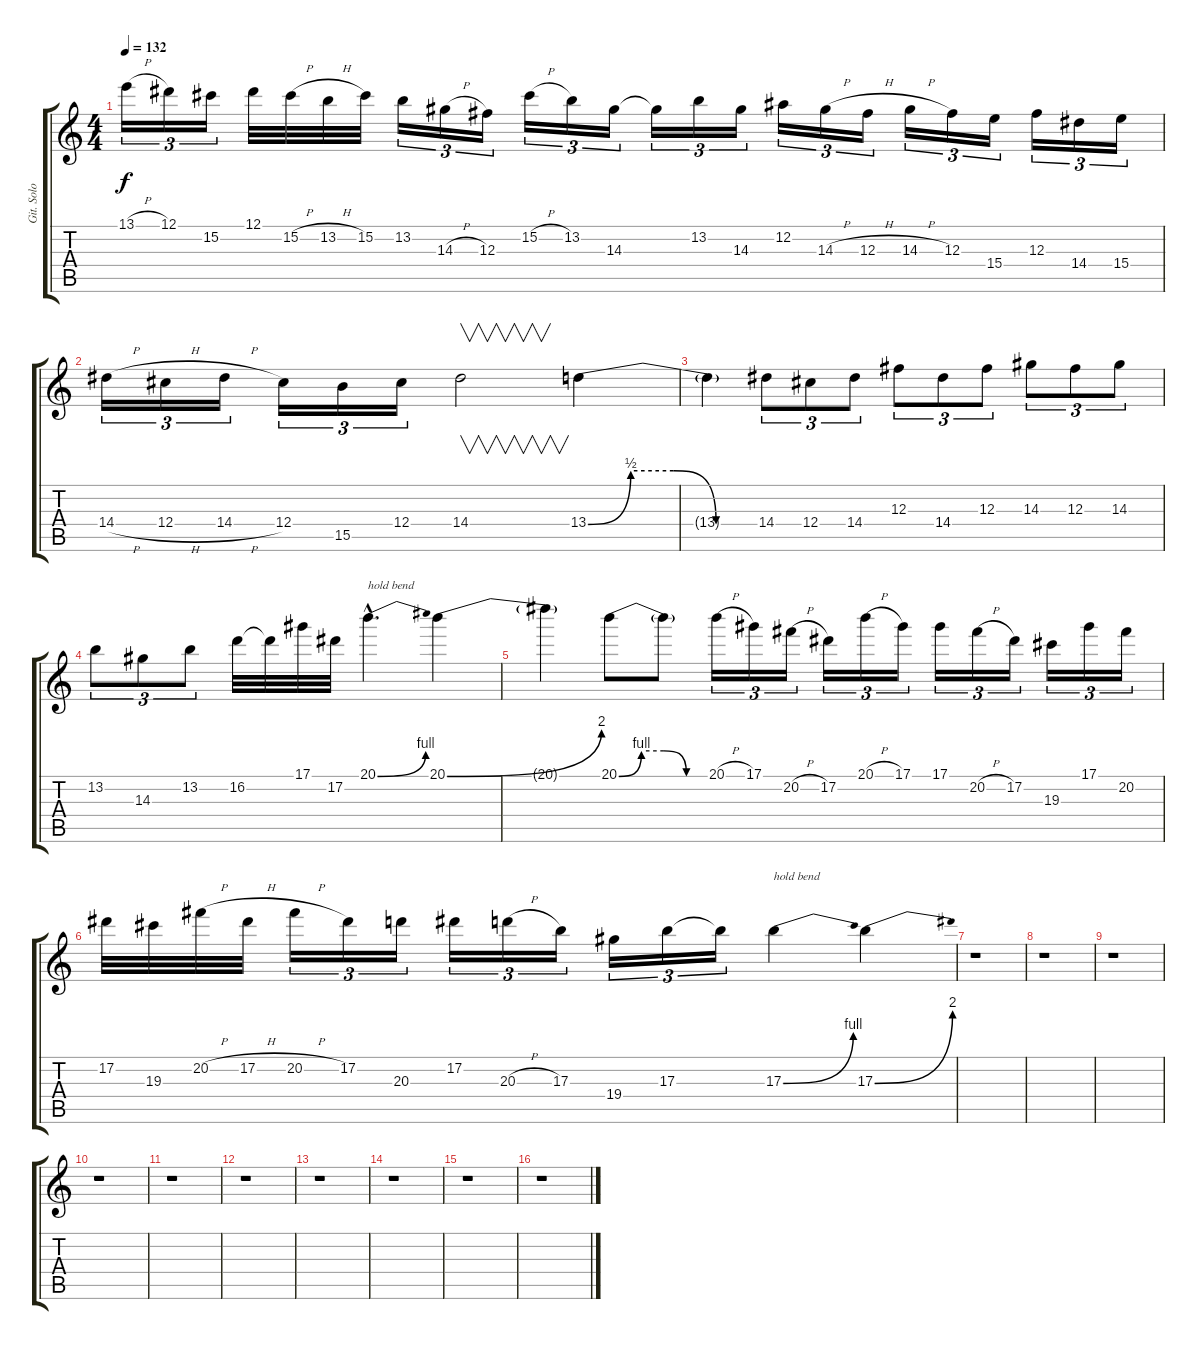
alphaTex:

\track ("Git. Solo" "Git. Solo") {instrument distortionguitar}
\staff {score tabs}
\tuning (Eb4 Bb3 Gb3 Db3 Ab2 Eb2) {hide}
\ts (4 4)
\tempo 132
\clef g2
\ks c
13.1{h}.16{tu (3 2) dy f} 12.1.16{tu (3 2)} 15.2.16{tu (3 2)} 12.1.32 15.2{h}.32 13.2{h}.32 15.2.32 13.2.16{tu (3 2)} 14.3{h}.16{tu (3 2)} 12.3.16{tu (3 2)} 15.2{h}.16{tu (3 2)} 13.2.16{tu (3 2)} 14.3.16{tu (3 2)} 14.3{t}.16{tu (3 2)} 13.2.16{tu (3 2)} 14.3.16{tu (3 2)} 12.2.16{tu (3 2)} 14.3{h}.16{tu (3 2)} 12.3{h}.16{tu (3 2)} 14.3{h}.16{tu (3 2)} 12.3.16{tu (3 2)} 15.4.16{tu (3 2)} 12.3.16{tu (3 2)} 14.4.16{tu (3 2)} 15.4.16{tu (3 2)} |
14.4{h}.16{tu (3 2)} 12.4{h}.16{tu (3 2)} 14.4{h}.16{tu (3 2)} 12.4.16{tu (3 2)} 15.5.16{tu (3 2)} 12.4.16{tu (3 2)} 14.4.2{v} 13.4{be (custom 0 0 15 2 30 2 45 0 60 0)}.4 |
13.4{t}.4 14.4.8{tu (3 2)} 12.4.8{tu (3 2)} 14.4.8{tu (3 2)} 12.3.8{tu (3 2)} 14.4.8{tu (3 2)} 12.3.8{tu (3 2)} 14.3.8{tu (3 2)} 12.3.8{tu (3 2)} 14.3.8{tu (3 2)} |
13.2.8{tu (3 2)} 14.3.8{tu (3 2)} 13.2.8{tu (3 2)} 16.2.32 16.2{t}.32 17.1.32 17.2.32 20.1{be (bend 0 0 60 4) hac}.4{d txt "hold bend"} 20.1{be (bend 0 0 60 8)}.4 |
20.1{t}.4 20.1{be (custom 0 0 15 4 30 4 45 0 60 0)}.8 20.1{t}.8 20.1{h}.16{tu (3 2)} 17.1.16{tu (3 2)} 20.2{h}.16{tu (3 2)} 17.2.16{tu (3 2)} 20.1{h}.16{tu (3 2)} 17.1.16{tu (3 2)} 17.1.16{tu (3 2)} 20.2{h}.16{tu (3 2)} 17.2.16{tu (3 2)} 19.3.16{tu (3 2)} 17.1.16{tu (3 2)} 20.2.16{tu (3 2)} |
17.2.32 19.3.32 20.2{h}.32 17.2{h}.32 20.2{h}.16{tu (3 2)} 17.2.16{tu (3 2)} 20.3.16{tu (3 2)} 17.2.16{tu (3 2)} 20.3{h}.16{tu (3 2)} 17.3.16{tu (3 2)} 19.4.16{tu (3 2)} 17.3.16{tu (3 2)} 17.3{t}.16{tu (3 2)} 17.3{be (bend 0 0 60 4)}.4{txt "hold bend"} 17.3{be (bend 0 0 60 8)}.4 |
r.1 |
r.1 |
r.1 |
r.1 |
r.1 |
r.1 |
r.1 |
r.1 |
r.1 |
r.1
